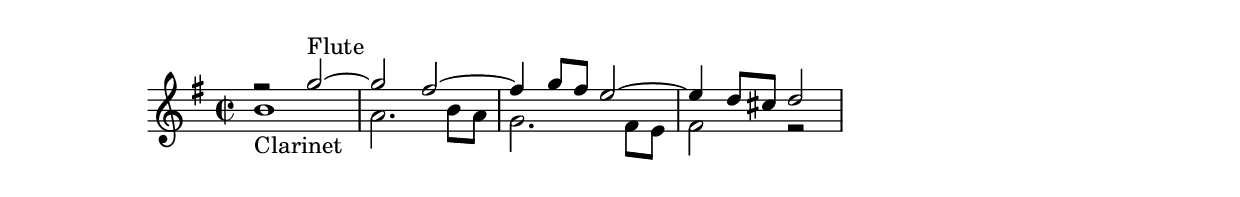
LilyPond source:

%% Do not edit this file; it is automatically
%% generated from LSR http://lsr.dsi.unimi.it
%% This file is in the public domain.
\version "2.13.20"

\header {
  lsrtags = "contexts-and-engravers, midi"

%% Translation of GIT committish: e0aa246e0ed1a86dc41a99ab79bff822d3320aa7
  texidoces = "
Al producir una salida MIDI, el comportamiento predeterminado es
que cada pentagrama representa un canal MIDI, con todas las voces
de dicho pentagrama mezcladas.  Esto reduce al mínimo el riesgo de
que se agote el número de canales MIDI disponibles, pues existe un
máximo de 16 canales por pista.

Sin embargo, cuando se traslada el interpretador
@code{Staff_performer} al contexto @code{Voice}, cada voz de un
pentagrama puede tener su propio canal MIDI, como se muestra en el
siguiente ejemplo: a pesar de estar sobre el mismo pentagrama, se
crean dos canales MIDI, cada uno con un @code{midiInstrument}
distinto.

"
  doctitlees = "Modificar la salida MIDI para que tenga un canal por cada voz"

  texidoc = "
When outputting MIDI, the default behavior is for each staff to
represent one MIDI channel, with all the voices on a staff amalgamated.
This minimizes the risk of running out of MIDI channels, since there
are only 16 available per track.

However, by moving the @code{Staff_performer} to the @code{Voice}
context, each voice on a staff can have its own MIDI channel, as is
demonstrated by the following example: despite being on the same staff,
two MIDI channels are created, each with a different
@code{midiInstrument}.

"
  doctitle = "Changing MIDI output to one channel per voice"
} % begin verbatim

\score {
  \new Staff <<
    \new Voice \relative c''' {
      \set midiInstrument = #"flute"
      \voiceOne
      \key g \major
      \time 2/2
      r2 g-"Flute" ~
      g fis ~
      fis4 g8 fis e2 ~
      e4 d8 cis d2
    }
    \new Voice \relative c'' {
      \set midiInstrument = #"clarinet"
      \voiceTwo
      b1-"Clarinet"
      a2. b8 a
      g2. fis8 e
      fis2 r
    }
  >>
  \layout { }
  \midi {
    \context {
      \Staff
      \remove "Staff_performer"
    }
    \context {
      \Voice
      \consists "Staff_performer"
    }
    \context {
      \Score
      tempoWholesPerMinute = #(ly:make-moment 72 2)
    }
  }
}

